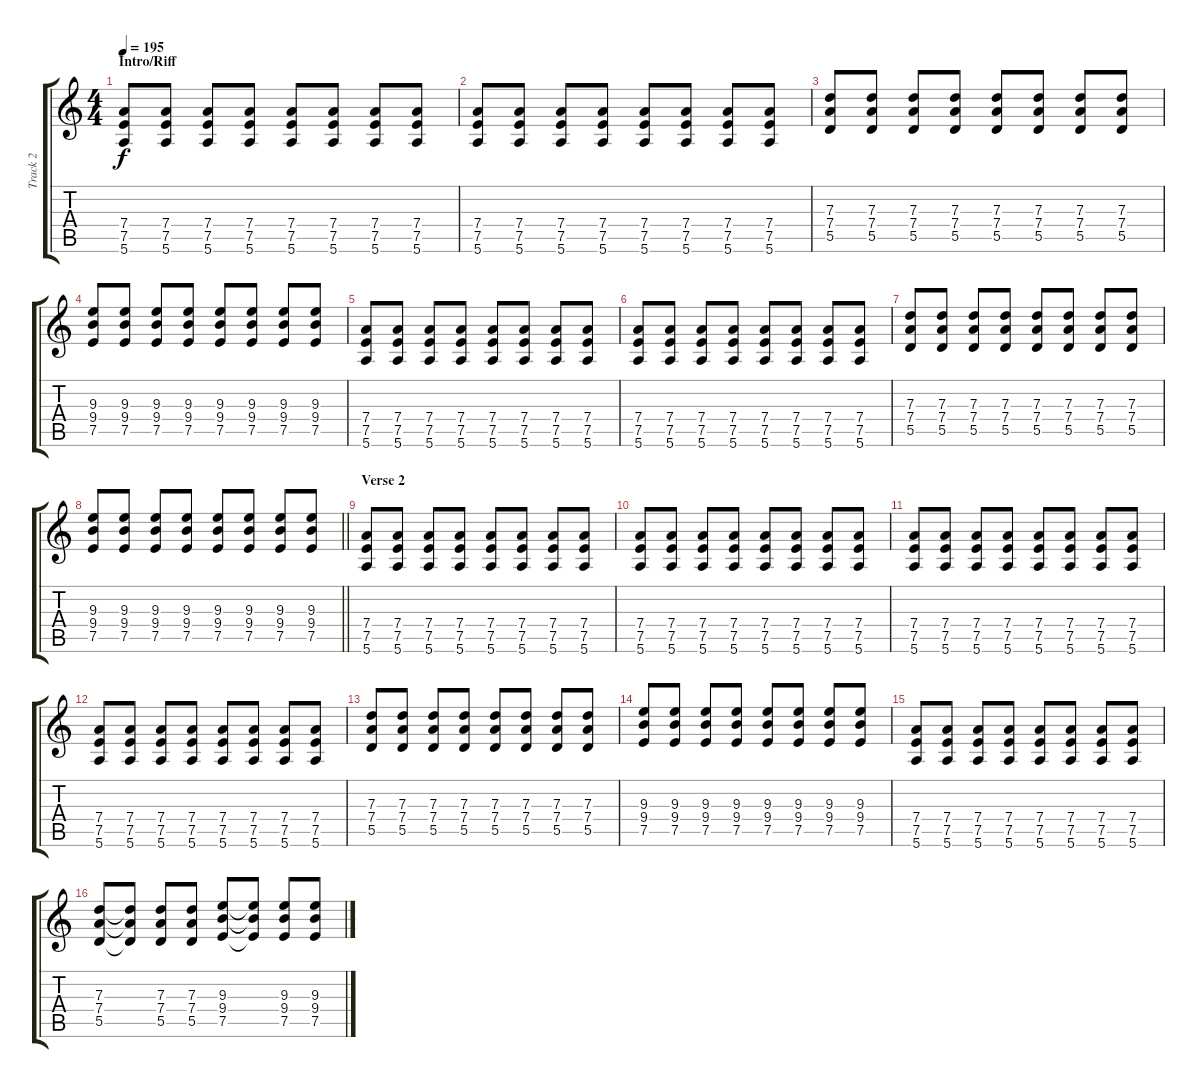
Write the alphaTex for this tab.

\track ("Track 2" "Track 2") {instrument overdrivenguitar}
\staff {score tabs}
\tuning (E4 B3 G3 D3 A2 E2) {hide}
\ts (4 4)
\section ("" "Intro/Riff")
\tempo 195
\clef g2
\ks c
(7.4 7.5 5.6).8{dy f} (7.4 7.5 5.6).8 (7.4 7.5 5.6).8 (7.4 7.5 5.6).8 (7.4 7.5 5.6).8 (7.4 7.5 5.6).8 (7.4 7.5 5.6).8 (7.4 7.5 5.6).8 |
(7.4 7.5 5.6).8 (7.4 7.5 5.6).8 (7.4 7.5 5.6).8 (7.4 7.5 5.6).8 (7.4 7.5 5.6).8 (7.4 7.5 5.6).8 (7.4 7.5 5.6).8 (7.4 7.5 5.6).8 |
(7.3 7.4 5.5).8 (7.3 7.4 5.5).8 (7.3 7.4 5.5).8 (7.3 7.4 5.5).8 (7.3 7.4 5.5).8 (7.3 7.4 5.5).8 (7.3 7.4 5.5).8 (7.3 7.4 5.5).8 |
(9.3 9.4 7.5).8 (9.3 9.4 7.5).8 (9.3 9.4 7.5).8 (9.3 9.4 7.5).8 (9.3 9.4 7.5).8 (9.3 9.4 7.5).8 (9.3 9.4 7.5).8 (9.3 9.4 7.5).8 |
(7.4 7.5 5.6).8 (7.4 7.5 5.6).8 (7.4 7.5 5.6).8 (7.4 7.5 5.6).8 (7.4 7.5 5.6).8 (7.4 7.5 5.6).8 (7.4 7.5 5.6).8 (7.4 7.5 5.6).8 |
(7.4 7.5 5.6).8 (7.4 7.5 5.6).8 (7.4 7.5 5.6).8 (7.4 7.5 5.6).8 (7.4 7.5 5.6).8 (7.4 7.5 5.6).8 (7.4 7.5 5.6).8 (7.4 7.5 5.6).8 |
(7.3 7.4 5.5).8 (7.3 7.4 5.5).8 (7.3 7.4 5.5).8 (7.3 7.4 5.5).8 (7.3 7.4 5.5).8 (7.3 7.4 5.5).8 (7.3 7.4 5.5).8 (7.3 7.4 5.5).8 |
\barLineRight lightlight
(9.3 9.4 7.5).8 (9.3 9.4 7.5).8 (9.3 9.4 7.5).8 (9.3 9.4 7.5).8 (9.3 9.4 7.5).8 (9.3 9.4 7.5).8 (9.3 9.4 7.5).8 (9.3 9.4 7.5).8 |
\section ("" "Verse 2")
(7.4 7.5 5.6).8 (7.4 7.5 5.6).8 (7.4 7.5 5.6).8 (7.4 7.5 5.6).8 (7.4 7.5 5.6).8 (7.4 7.5 5.6).8 (7.4 7.5 5.6).8 (7.4 7.5 5.6).8 |
(7.4 7.5 5.6).8 (7.4 7.5 5.6).8 (7.4 7.5 5.6).8 (7.4 7.5 5.6).8 (7.4 7.5 5.6).8 (7.4 7.5 5.6).8 (7.4 7.5 5.6).8 (7.4 7.5 5.6).8 |
(7.4 7.5 5.6).8 (7.4 7.5 5.6).8 (7.4 7.5 5.6).8 (7.4 7.5 5.6).8 (7.4 7.5 5.6).8 (7.4 7.5 5.6).8 (7.4 7.5 5.6).8 (7.4 7.5 5.6).8 |
(7.4 7.5 5.6).8 (7.4 7.5 5.6).8 (7.4 7.5 5.6).8 (7.4 7.5 5.6).8 (7.4 7.5 5.6).8 (7.4 7.5 5.6).8 (7.4 7.5 5.6).8 (7.4 7.5 5.6).8 |
(7.3 7.4 5.5).8 (7.3 7.4 5.5).8 (7.3 7.4 5.5).8 (7.3 7.4 5.5).8 (7.3 7.4 5.5).8 (7.3 7.4 5.5).8 (7.3 7.4 5.5).8 (7.3 7.4 5.5).8 |
(9.3 9.4 7.5).8 (9.3 9.4 7.5).8 (9.3 9.4 7.5).8 (9.3 9.4 7.5).8 (9.3 9.4 7.5).8 (9.3 9.4 7.5).8 (9.3 9.4 7.5).8 (9.3 9.4 7.5).8 |
(7.4 7.5 5.6).8 (7.4 7.5 5.6).8 (7.4 7.5 5.6).8 (7.4 7.5 5.6).8 (7.4 7.5 5.6).8 (7.4 7.5 5.6).8 (7.4 7.5 5.6).8 (7.4 7.5 5.6).8 |
(7.3 7.4 5.5).8 (7.3{t} 7.4{t} 5.5{t}).8 (7.3 7.4 5.5).8 (7.3 7.4 5.5).8 (9.3 9.4 7.5).8 (9.3{t} 9.4{t} 7.5{t}).8 (9.3 9.4 7.5).8 (9.3 9.4 7.5).8
